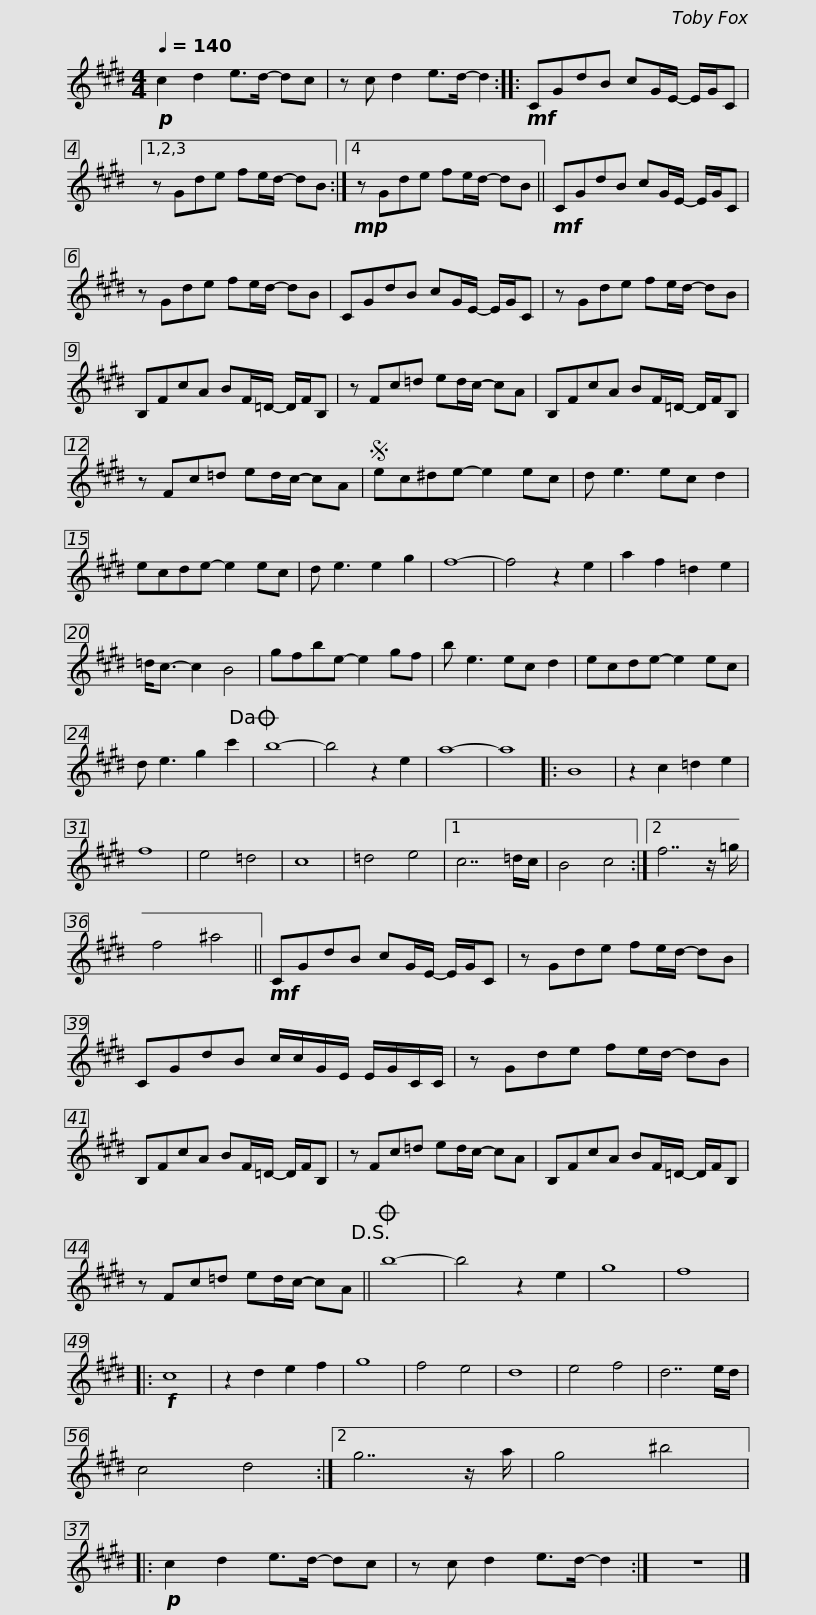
X:1
L:1/8
Q:1/4=140
M:4/4
I:linebreak $
K:E
V:1 treble
V:1
!p! c2 d2 e>d- dc | z c d2 e>d- d2 ::!mf! CGdB cG/E/- E/G/C |1,2,3 z Gde fe/d/- dB :|4!mp! z Gde fe/d/- dB ||$ %5
!mf! CGdB cG/E/- E/G/C | z Gde fe/d/- dB | CGdB cG/E/- E/G/C | z Gde fe/d/- dB |$ B,FcA BF/=D/- D/F/B, | %10
 z Fc=d ed/c/- cA | B,FcA BF/=D/- D/F/B, | z Fc=d ed/c/- cA |$S ec^de- e2 ec | d e3 ec d2 | %15
 ecde- e2 ec | d e3 e2 g2 | f8- | f4 z2 e2 | a2 f2 =d2 e2 | %20
 =d<c- c2 B4 |$ gfbe- e2 gf | b e3 ec d2 | ecde- e2 ec | d e3 g2 c'2!dacoda! | %25
 b8- | b4 z2 e2 | a8- | a8 |:$ B8 | %30
 z2 c2 =d2 e2 | f8 | e4 =d4 | c8 | =d4 e4 |1 %35
 c7 =d/c/ | B4 c4 :|2 f7 z/ =g/ | f4 ^a4 ||$!mf! CGdB cG/E/- E/G/C | %40
 z Gde fe/d/- dB | CGdB c/c/G/E/ E/G/C/C/ | z Gde fe/d/- dB |$ B,FcA BF/=D/- D/F/B, | z Fc=d ed/c/- cA | %45
 B,FcA BF/=D/- D/F/B, | z Fc=d ed/c/- cA!D.S.! ||$O b8- | b4 z2 e2 | g8 | %50
 f8 |:!f! c8 | z2 d2 e2 f2 | g8 | f4 e4 | %55
 d8 | e4 f4 | d7 e/d/ | c4 d4 :|2$ g7 z/ a/ | %60
 g4 ^b4 |:!p! c2 d2 e>d- dc | z c d2 e>d- d2 :| z8 |] %64
